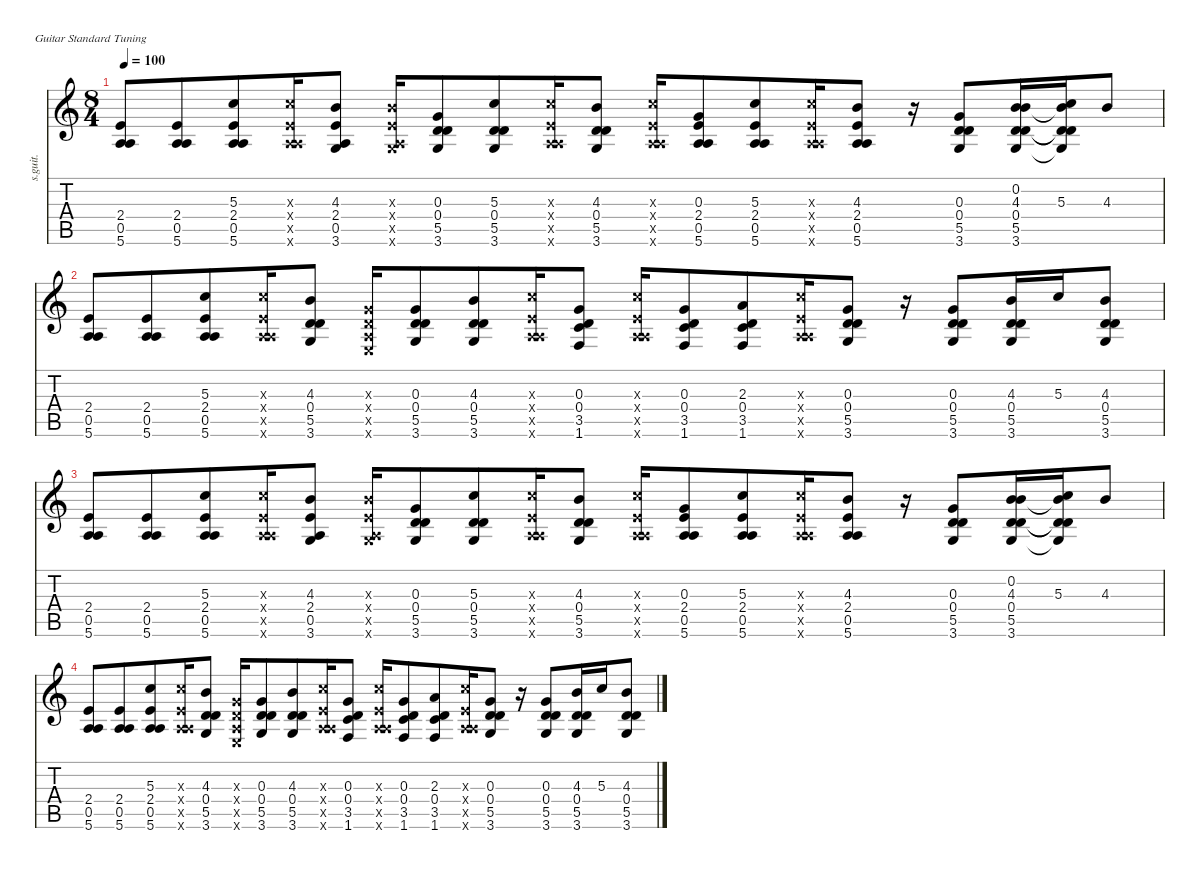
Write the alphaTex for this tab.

\defaultSystemsLayout 4
\hideDynamics
\bracketExtendMode nobrackets
\otherSystemsTrackNameOrientation horizontal
\track ("Steel Guitar" "s.guit.") {instrument acousticguitarsteel}
\staff {score tabs}
\tuning (E4 B3 G3 D3 A2 E2)
\ts (8 4)
\beaming (8 4 4 4 4)
\tempo 100
\clef g2
\ks c
(5.6 2.4 0.5).8{dy mf instrument acousticguitarsteel beam Up} (5.6 2.4 0.5).8{beam Up} (5.3 2.4 5.6 0.5).8{beam Up} (5.3{x} 2.4{x} 5.6{x} 0.5{x}).16{beam Up} (4.3 2.4 3.6 0.5).8{beam Up} (0.5{x} 3.6{x} 2.4{x} 4.3{x}).16{beam Up} (0.3 0.4 3.6 5.5).8{beam Up} (5.3 0.4 3.6 5.5).8{beam Up} (5.3{x} 2.4{x} 5.6{x} 0.5{x}).16{beam Up} (4.3 0.4 5.5 3.6).8{beam Up} (5.3{x} 2.4{x} 5.6{x} 0.5{x}).16{beam Up} (0.3 2.4 5.6 0.5).8{beam Up} (5.3 2.4 0.5 5.6).8{beam Up} (5.3{x} 2.4{x} 5.6{x} 0.5{x}).16{beam Up} (4.3 2.4 5.6 0.5).8{beam Up} r.16{beam Up} (0.3 0.4 3.6 5.5).8{beam Up} (4.3 0.4 3.6 5.5 0.2).16{beam Up} (5.3 5.5{t} 3.6{t} 0.4{t} 0.2{t}).16{beam Up} 4.3.8{beam Up} |
(5.6 2.4 0.5).8{beam Up} (5.6 2.4 0.5).8{beam Up} (5.3 2.4 5.6 0.5).8{beam Up} (5.3{x} 2.4{x} 5.6{x} 0.5{x}).16{beam Up} (4.3 0.4 3.6 5.5).8{beam Up} (0.3{x} 0.4{x} 0.5{x} 0.6{x}).16{beam Up} (0.3 0.4 3.6 5.5).8{beam Up} (4.3 0.4 3.6 5.5).8{beam Up} (5.3{x} 2.4{x} 5.6{x} 0.5{x}).16{beam Up} (0.3 0.4 3.5 1.6).8{beam Up} (5.3{x} 2.4{x} 5.6{x} 0.5{x}).16{beam Up} (0.3 0.4 1.6 3.5).8{beam Up} (2.3 0.4 3.5 1.6).8{beam Up} (5.3{x} 2.4{x} 5.6{x} 0.5{x}).16{beam Up} (0.3 0.4 3.6 5.5).8{beam Up} r.16{beam Up} (0.3 0.4 3.6 5.5).8{beam Up} (4.3 0.4 3.6 5.5).16{beam Up} 5.3.16{beam Up} (4.3 0.4 5.5 3.6).8{beam Up} |
(5.6 2.4 0.5).8{beam Up} (5.6 2.4 0.5).8{beam Up} (5.3 2.4 5.6 0.5).8{beam Up} (5.3{x} 2.4{x} 5.6{x} 0.5{x}).16{beam Up} (4.3 2.4 3.6 0.5).8{beam Up} (0.5{x} 3.6{x} 2.4{x} 4.3{x}).16{beam Up} (0.3 0.4 3.6 5.5).8{beam Up} (5.3 0.4 3.6 5.5).8{beam Up} (5.3{x} 2.4{x} 5.6{x} 0.5{x}).16{beam Up} (4.3 0.4 5.5 3.6).8{beam Up} (5.3{x} 2.4{x} 5.6{x} 0.5{x}).16{beam Up} (0.3 2.4 5.6 0.5).8{beam Up} (5.3 2.4 0.5 5.6).8{beam Up} (5.3{x} 2.4{x} 5.6{x} 0.5{x}).16{beam Up} (4.3 2.4 5.6 0.5).8{beam Up} r.16{beam Up} (0.3 0.4 3.6 5.5).8{beam Up} (4.3 0.4 3.6 5.5 0.2).16{beam Up} (5.3 5.5{t} 3.6{t} 0.4{t} 0.2{t}).16{beam Up} 4.3.8{beam Up} |
(5.6 2.4 0.5).8{beam Up} (5.6 2.4 0.5).8{beam Up} (5.3 2.4 5.6 0.5).8{beam Up} (5.3{x} 2.4{x} 5.6{x} 0.5{x}).16{beam Up} (4.3 0.4 3.6 5.5).8{beam Up} (0.3{x} 0.4{x} 0.5{x} 0.6{x}).16{beam Up} (0.3 0.4 3.6 5.5).8{beam Up} (4.3 0.4 3.6 5.5).8{beam Up} (5.3{x} 2.4{x} 5.6{x} 0.5{x}).16{beam Up} (0.3 0.4 3.5 1.6).8{beam Up} (5.3{x} 2.4{x} 5.6{x} 0.5{x}).16{beam Up} (0.3 0.4 1.6 3.5).8{beam Up} (2.3 0.4 3.5 1.6).8{beam Up} (5.3{x} 2.4{x} 5.6{x} 0.5{x}).16{beam Up} (0.3 0.4 3.6 5.5).8{beam Up} r.16{beam Up} (0.3 0.4 3.6 5.5).8{beam Up} (4.3 0.4 3.6 5.5).16{beam Up} 5.3.16{beam Up} (4.3 0.4 5.5 3.6).8{beam Up}
